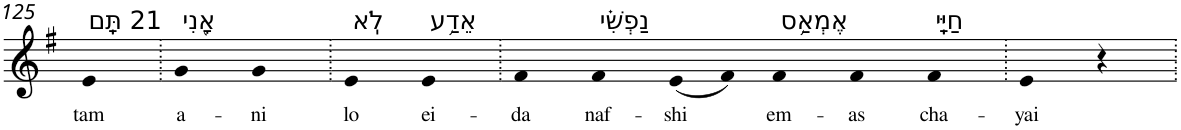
**kern	**text
*part1	*part1
*staff1	*staff1
*I"Piano	*
*I'Pno	*
!!LO:PB:g=z
*clefG2	*
*k[f#]	*
*G:	*
=125	=125
!LO:TX:a:t=21 תָּֽם	!
!	!LO:LY:b
4e	tam
=126.	=126.
!LO:TX:a:t=אָ֭נִי	!
!	!LO:LY:b
4g	a-
!	!LO:LY:b
4g	-ni
=127.	=127.
!LO:TX:a:t=לֹֽא	!
!	!LO:LY:b
4e	lo
!LO:TX:a:t=אֵדַ֥ע	!
!	!LO:LY:b
4e	ei-
=128.	=128.
!	!LO:LY:b
4f#	-da
!LO:TX:a:t=נַפְשִׁ֗י	!
!	!LO:LY:b
4f#	naf-
!	!LO:LY:b
(8e	-shi
8f#)	.
!LO:TX:a:t=אֶמְאַ֥ס	!
!	!LO:LY:b
4f#	em-
!	!LO:LY:b
4f#	-as
!LO:TX:a:t=חַיָּֽי	!
!	!LO:LY:b
4f#	cha-
=129.	=129.
!	!LO:LY:b
4e	-yai
4r	.
=.	=.
*-	*-
